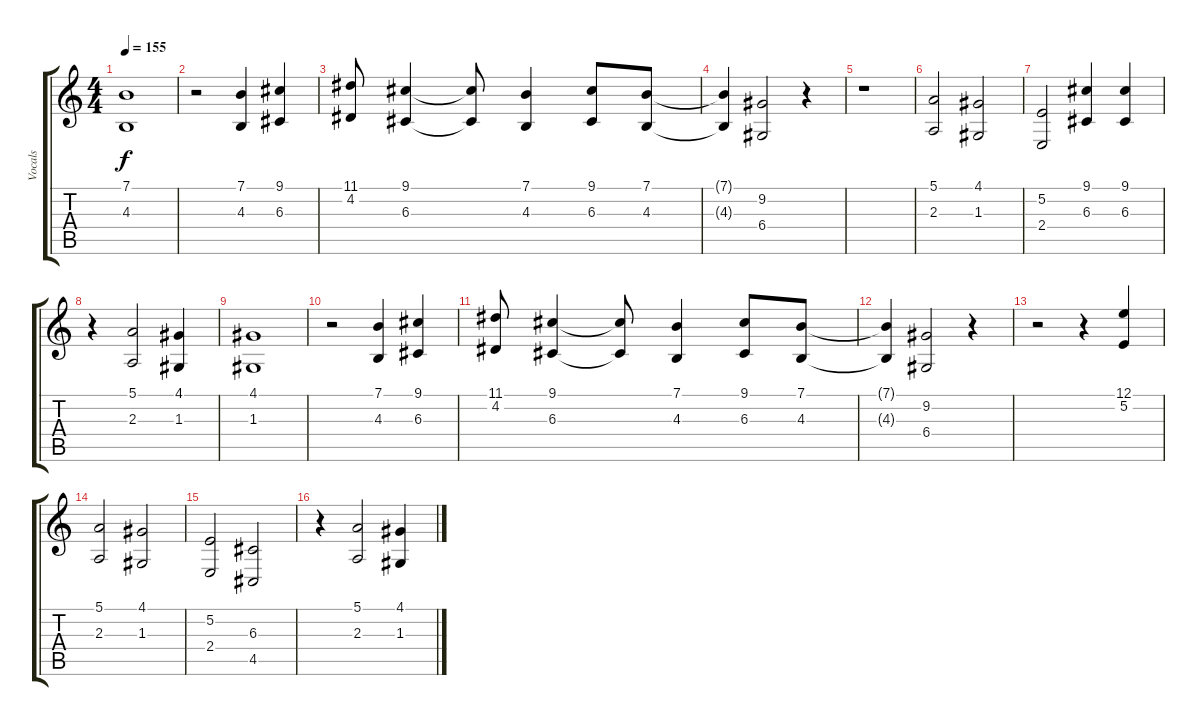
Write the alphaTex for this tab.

\track ("Vocals" "Vocals") {instrument oboe}
\staff {score tabs}
\tuning (E4 B3 G3 D3 A2 E2) {hide}
\ts (4 4)
\tempo 155
\clef g2
\ks c
(7.1 4.3).1{dy f} |
r.2 (7.1 4.3).4 (9.1 6.3).4 |
(11.1 4.2).8 (9.1 6.3).4 (9.1{t} 6.3{t}).8 (7.1 4.3).4 (9.1 6.3).8 (7.1 4.3).8 |
(7.1{t} 4.3{t}).4 (9.2 6.4).2 r.4 |
r.1 |
(5.1 2.3).2 (4.1 1.3).2 |
(5.2 2.4).2 (9.1 6.3).4 (9.1 6.3).4 |
r.4 (5.1 2.3).2 (4.1 1.3).4 |
(4.1 1.3).1 |
r.2 (7.1 4.3).4 (9.1 6.3).4 |
(11.1 4.2).8 (9.1 6.3).4 (9.1{t} 6.3{t}).8 (7.1 4.3).4 (9.1 6.3).8 (7.1 4.3).8 |
(7.1{t} 4.3{t}).4 (9.2 6.4).2 r.4 |
r.2 r.4 (12.1 5.2).4 |
(5.1 2.3).2 (4.1 1.3).2 |
(5.2 2.4).2 (6.3 4.5).2 |
r.4 (5.1 2.3).2 (4.1 1.3).4
